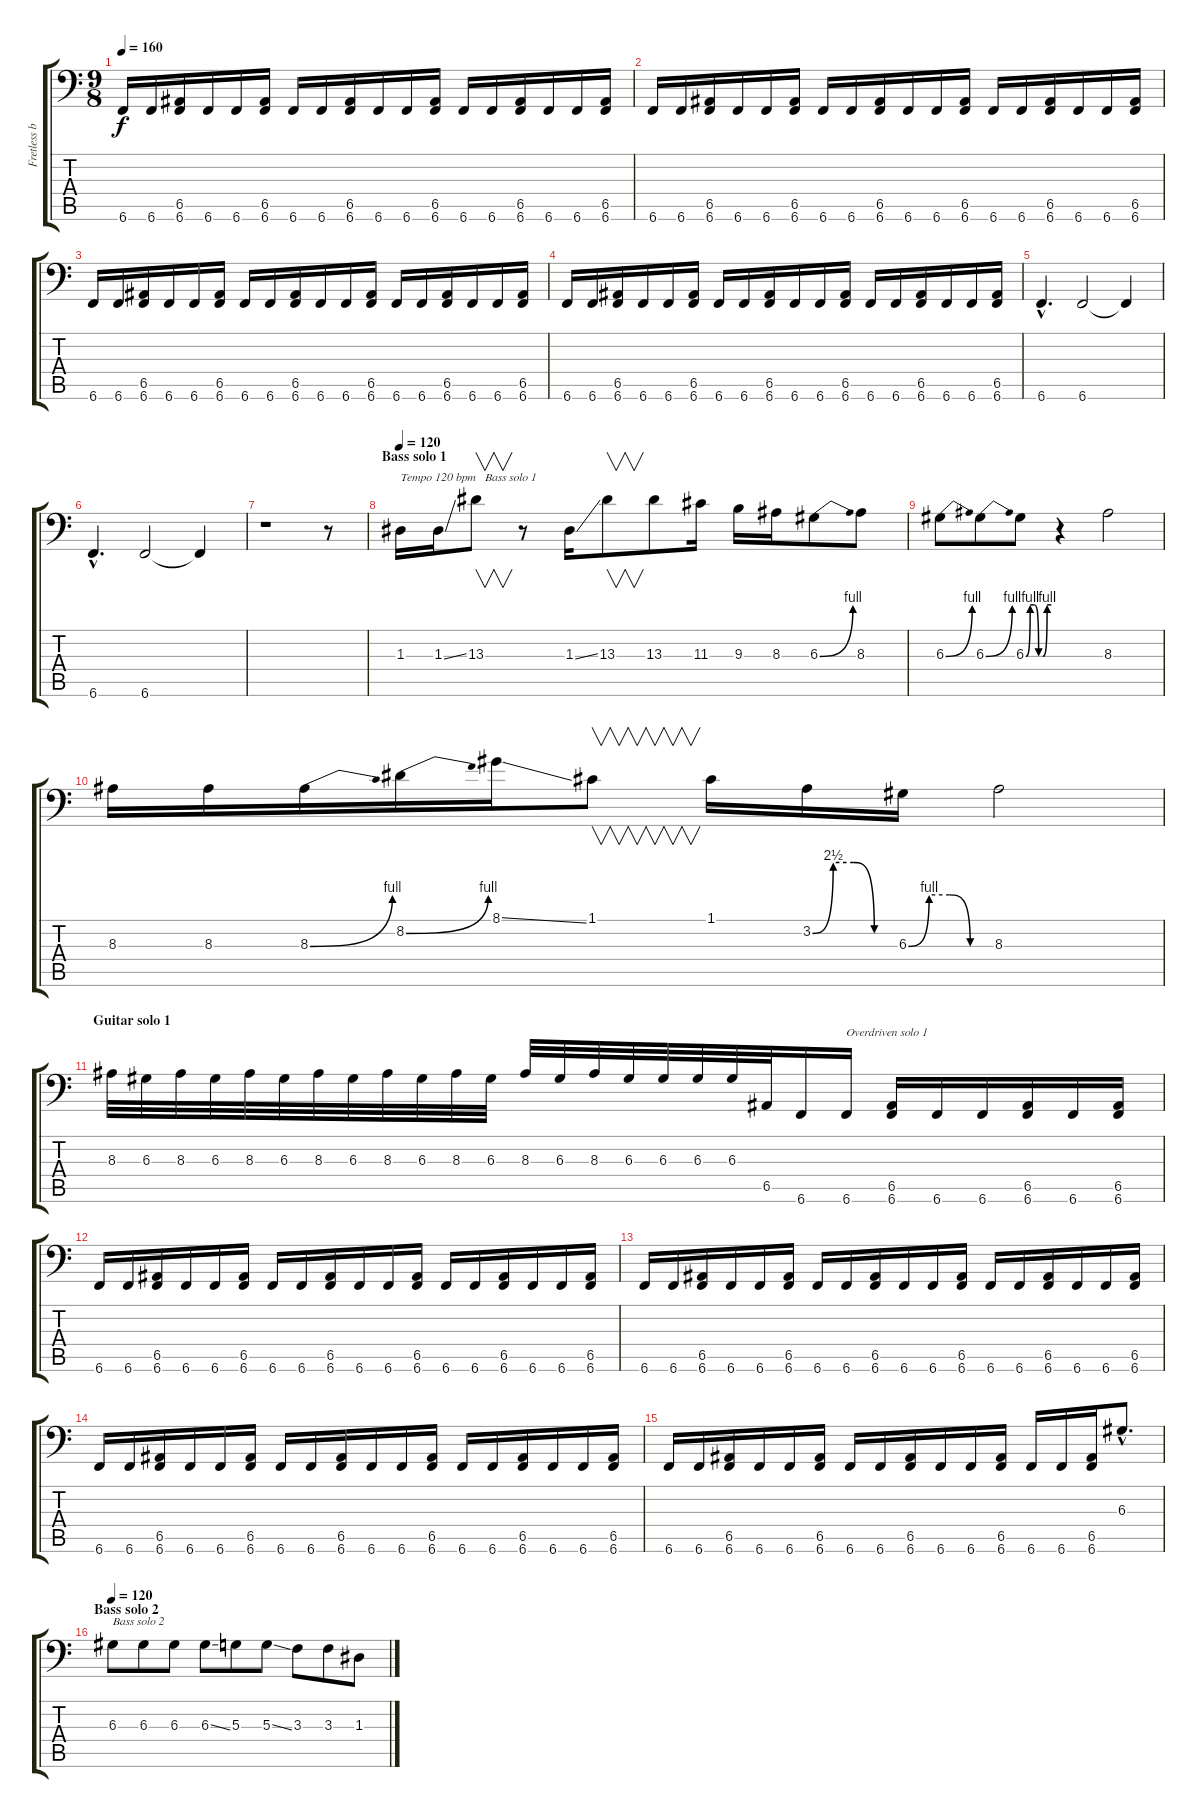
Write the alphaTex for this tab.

\track ("Fretless bass" "Fretless b") {instrument fretlessbass}
\staff {score tabs}
\tuning (C3 G2 D2 A1 E1 B0) {hide}
\ts (9 8)
\tempo 160
\clef f4
\ks c
6.6.16{dy f} 6.6.16 (6.5 6.6).16 6.6.16 6.6.16 (6.5 6.6).16 6.6.16 6.6.16 (6.5 6.6).16 6.6.16 6.6.16 (6.5 6.6).16 6.6.16 6.6.16 (6.5 6.6).16 6.6.16 6.6.16 (6.5 6.6).16 |
6.6.16 6.6.16 (6.5 6.6).16 6.6.16 6.6.16 (6.5 6.6).16 6.6.16 6.6.16 (6.5 6.6).16 6.6.16 6.6.16 (6.5 6.6).16 6.6.16 6.6.16 (6.5 6.6).16 6.6.16 6.6.16 (6.5 6.6).16 |
6.6.16 6.6.16 (6.5 6.6).16 6.6.16 6.6.16 (6.5 6.6).16 6.6.16 6.6.16 (6.5 6.6).16 6.6.16 6.6.16 (6.5 6.6).16 6.6.16 6.6.16 (6.5 6.6).16 6.6.16 6.6.16 (6.5 6.6).16 |
6.6.16 6.6.16 (6.5 6.6).16 6.6.16 6.6.16 (6.5 6.6).16 6.6.16 6.6.16 (6.5 6.6).16 6.6.16 6.6.16 (6.5 6.6).16 6.6.16 6.6.16 (6.5 6.6).16 6.6.16 6.6.16 (6.5 6.6).16 |
6.6{hac}.4{d} 6.6.2 6.6{t}.4 |
6.6{hac}.4{d} 6.6.2 6.6{t}.4 |
r.1 r.8 |
\section ("" "Bass solo 1")
\tempo 120
1.3.16{txt "Tempo 120 bpm   Bass solo 1" volume 16} 1.3{ss}.16 13.3.8{v} r.8 1.3{ss}.16 13.3.8{v} 13.3.8 11.3.16 9.3.16 8.3.16 6.3{be (bend 0 0 60 4)}.8 8.3.8 |
6.3{be (bend 0 0 60 4)}.8 6.3{be (bend 0 0 60 4)}.8 6.3{be (custom 0 0 10 4 20 4 30 0 40 0 50 4 60 4)}.8 r.4 8.3.2 |
8.3.16 8.3.16 8.3{be (bend 0 0 60 4)}.16 8.2{be (bend 0 0 60 4)}.16 8.1{ss}.16 1.1.8{v} 1.1.16 3.2{be (custom 0 0 15 10 30 10 45 0 60 0)}.16 6.3{be (custom 0 0 15 4 30 4 45 0 60 0)}.16 8.3.2 |
\section ("" "Guitar solo 1")
8.3.32 6.3.32 8.3.32 6.3.32 8.3.32 6.3.32 8.3.32 6.3.32 8.3.32 6.3.32 8.3.32 6.3.32 8.3.32 6.3.32 8.3.32 6.3.32 6.3.32 6.3.32 6.3.32 6.5.32 6.6.16 6.6.16{txt "Overdriven solo 1" volume 11} (6.5 6.6).16 6.6.16 6.6.16 (6.5 6.6).16 6.6.16 (6.5 6.6).16 |
6.6.16 6.6.16 (6.5 6.6).16 6.6.16 6.6.16 (6.5 6.6).16 6.6.16 6.6.16 (6.5 6.6).16 6.6.16 6.6.16 (6.5 6.6).16 6.6.16 6.6.16 (6.5 6.6).16 6.6.16 6.6.16 (6.5 6.6).16 |
6.6.16 6.6.16 (6.5 6.6).16 6.6.16 6.6.16 (6.5 6.6).16 6.6.16 6.6.16 (6.5 6.6).16 6.6.16 6.6.16 (6.5 6.6).16 6.6.16 6.6.16 (6.5 6.6).16 6.6.16 6.6.16 (6.5 6.6).16 |
6.6.16 6.6.16 (6.5 6.6).16 6.6.16 6.6.16 (6.5 6.6).16 6.6.16 6.6.16 (6.5 6.6).16 6.6.16 6.6.16 (6.5 6.6).16 6.6.16 6.6.16 (6.5 6.6).16 6.6.16 6.6.16 (6.5 6.6).16 |
6.6.16 6.6.16 (6.5 6.6).16 6.6.16 6.6.16 (6.5 6.6).16 6.6.16 6.6.16 (6.5 6.6).16 6.6.16 6.6.16 (6.5 6.6).16 6.6.16 6.6.16 (6.5 6.6).16{volume 16} 6.3{hac}.8{d} |
\section ("" "Bass solo 2")
\tempo 120
6.3.8{txt "Bass solo 2"} 6.3.8 6.3.8 6.3{ss}.8 5.3.8 5.3{ss}.8 3.3.8 3.3.8 1.3.8
